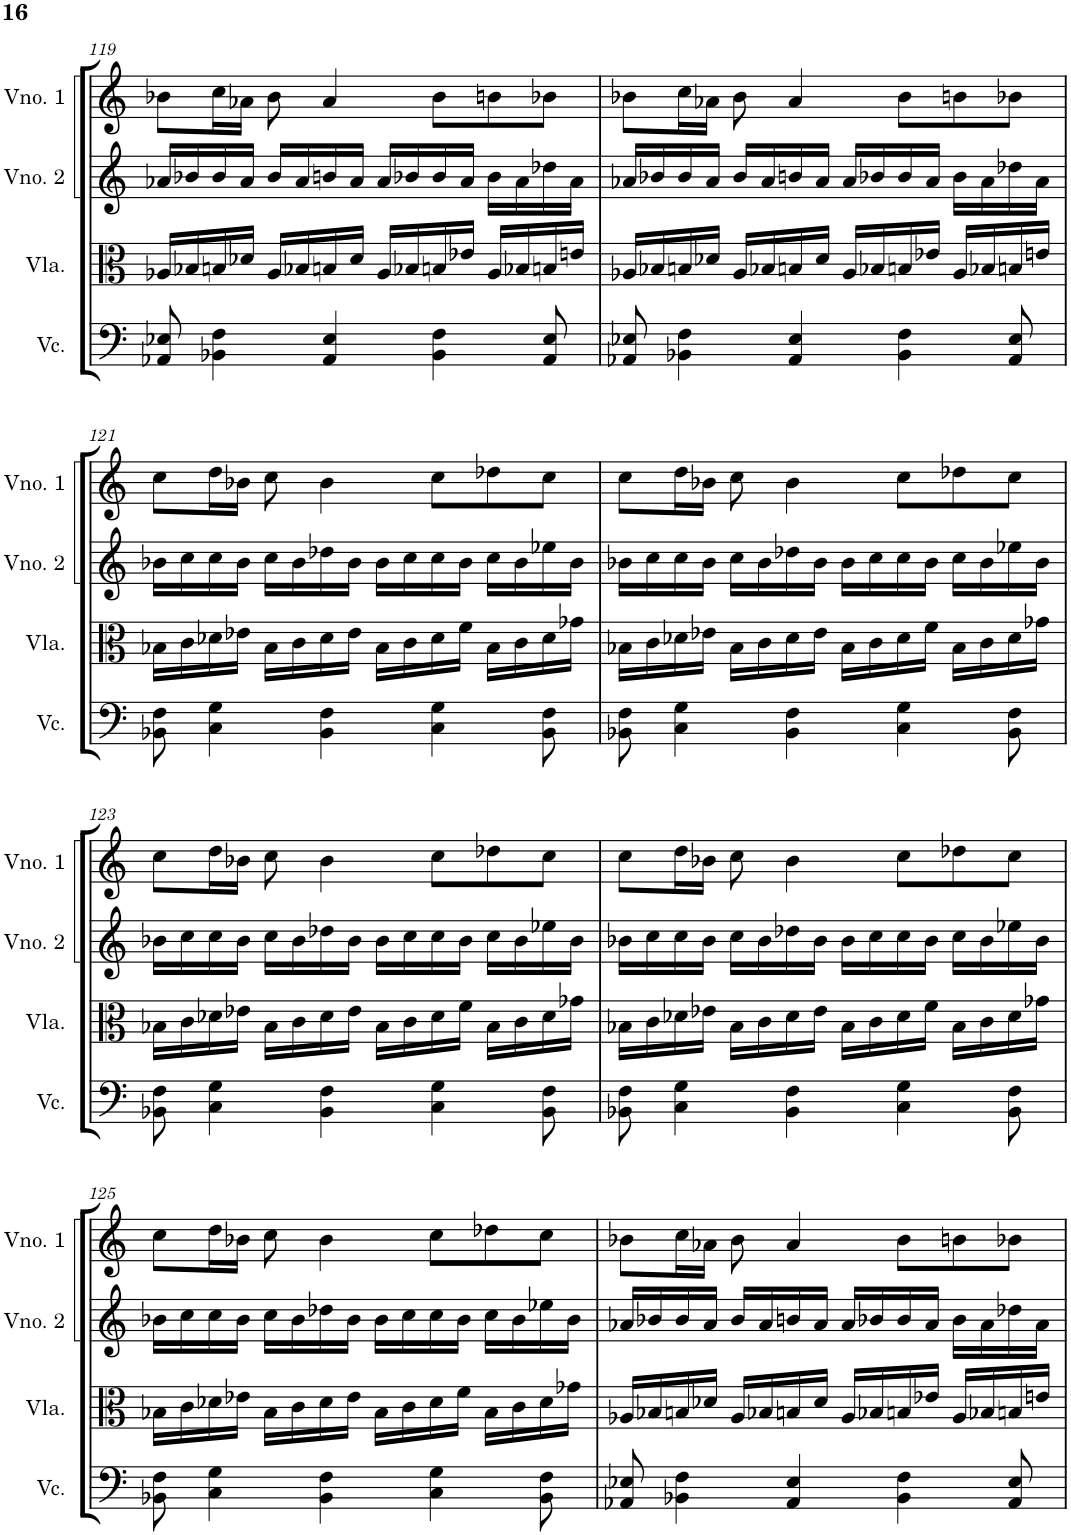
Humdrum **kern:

**kern	**kern	**kern	**kern
*part4	*part3	*part2	*part1
*staff4	*staff3	*staff2	*staff1
*I"Violoncelo	*I"Viola	*I"Violino 2	*I"Violino 1
*I'Vc.	*I'Vla.	*I'Vno. 2	*I'Vno. 1
!!LO:PB:g=z
*clefF4	*clefC3	*clefG2	*clefG2
*k[]	*k[]	*k[]	*k[]
*M4/4	*M4/4	*M4/4	*M4/4
=119	=119	=119	=119
8AA-X/ 8E-X/	16A-X/LL	16a-X/LL	8b-X\L
.	16B-X/	16b-X/	.
4BB-X\ 4F\	16Bn/	16b-/	16cc\L
.	16d-X/JJ	16a-/JJ	16a-X\JJ
.	16A-/LL	16b-/LL	8b-\
.	16B-X/	16a-/	.
4AA-/ 4E-/	16Bn/	16bn/	4a-/
.	16d-/JJ	16a-/JJ	.
.	16A-/LL	16a-/LL	.
.	16B-X/	16b-X/	.
4BB-\ 4F\	16Bn/	16b-/	8b-\L
.	16e-X/JJ	16a-/JJ	.
.	16A-/LL	16b-\LL	8bn\
.	16B-X/	16a-\	.
8AA-/ 8E-/	16Bn/	16dd-X\	8b-X\J
.	16en/JJ	16a-\JJ	.
=120	=120	=120	=120
8AA-X/ 8E-X/	16A-X/LL	16a-X/LL	8b-X\L
.	16B-X/	16b-X/	.
4BB-X\ 4F\	16Bn/	16b-/	16cc\L
.	16d-X/JJ	16a-/JJ	16a-X\JJ
.	16A-/LL	16b-/LL	8b-\
.	16B-X/	16a-/	.
4AA-/ 4E-/	16Bn/	16bn/	4a-/
.	16d-/JJ	16a-/JJ	.
.	16A-/LL	16a-/LL	.
.	16B-X/	16b-X/	.
4BB-\ 4F\	16Bn/	16b-/	8b-\L
.	16e-X/JJ	16a-/JJ	.
.	16A-/LL	16b-\LL	8bn\
.	16B-X/	16a-\	.
8AA-/ 8E-/	16Bn/	16dd-X\	8b-X\J
.	16en/JJ	16a-\JJ	.
!!LO:LB:g=z
=121	=121	=121	=121
8BB-X\ 8F\	16B-X\LL	16b-X\LL	8cc\L
.	16c\	16cc\	.
4C\ 4G\	16d-X\	16cc\	16dd\L
.	16e-X\JJ	16b-\JJ	16b-X\JJ
.	16B-\LL	16cc\LL	8cc\
.	16c\	16b-\	.
4BB-\ 4F\	16d-\	16dd-X\	4b-\
.	16e-\JJ	16b-\JJ	.
.	16B-\LL	16b-\LL	.
.	16c\	16cc\	.
4C\ 4G\	16d-\	16cc\	8cc\L
.	16f\JJ	16b-\JJ	.
.	16B-\LL	16cc\LL	8dd-X\
.	16c\	16b-\	.
8BB-\ 8F\	16d-\	16ee-X\	8cc\J
.	16g-X\JJ	16b-\JJ	.
=122	=122	=122	=122
8BB-X\ 8F\	16B-X\LL	16b-X\LL	8cc\L
.	16c\	16cc\	.
4C\ 4G\	16d-X\	16cc\	16dd\L
.	16e-X\JJ	16b-\JJ	16b-X\JJ
.	16B-\LL	16cc\LL	8cc\
.	16c\	16b-\	.
4BB-\ 4F\	16d-\	16dd-X\	4b-\
.	16e-\JJ	16b-\JJ	.
.	16B-\LL	16b-\LL	.
.	16c\	16cc\	.
4C\ 4G\	16d-\	16cc\	8cc\L
.	16f\JJ	16b-\JJ	.
.	16B-\LL	16cc\LL	8dd-X\
.	16c\	16b-\	.
8BB-\ 8F\	16d-\	16ee-X\	8cc\J
.	16g-X\JJ	16b-\JJ	.
!!LO:LB:g=z
=123	=123	=123	=123
8BB-X\ 8F\	16B-X\LL	16b-X\LL	8cc\L
.	16c\	16cc\	.
4C\ 4G\	16d-X\	16cc\	16dd\L
.	16e-X\JJ	16b-\JJ	16b-X\JJ
.	16B-\LL	16cc\LL	8cc\
.	16c\	16b-\	.
4BB-\ 4F\	16d-\	16dd-X\	4b-\
.	16e-\JJ	16b-\JJ	.
.	16B-\LL	16b-\LL	.
.	16c\	16cc\	.
4C\ 4G\	16d-\	16cc\	8cc\L
.	16f\JJ	16b-\JJ	.
.	16B-\LL	16cc\LL	8dd-X\
.	16c\	16b-\	.
8BB-\ 8F\	16d-\	16ee-X\	8cc\J
.	16g-X\JJ	16b-\JJ	.
=124	=124	=124	=124
8BB-X\ 8F\	16B-X\LL	16b-X\LL	8cc\L
.	16c\	16cc\	.
4C\ 4G\	16d-X\	16cc\	16dd\L
.	16e-X\JJ	16b-\JJ	16b-X\JJ
.	16B-\LL	16cc\LL	8cc\
.	16c\	16b-\	.
4BB-\ 4F\	16d-\	16dd-X\	4b-\
.	16e-\JJ	16b-\JJ	.
.	16B-\LL	16b-\LL	.
.	16c\	16cc\	.
4C\ 4G\	16d-\	16cc\	8cc\L
.	16f\JJ	16b-\JJ	.
.	16B-\LL	16cc\LL	8dd-X\
.	16c\	16b-\	.
8BB-\ 8F\	16d-\	16ee-X\	8cc\J
.	16g-X\JJ	16b-\JJ	.
!!LO:LB:g=z
=125	=125	=125	=125
8BB-X\ 8F\	16B-X\LL	16b-X\LL	8cc\L
.	16c\	16cc\	.
4C\ 4G\	16d-X\	16cc\	16dd\L
.	16e-X\JJ	16b-\JJ	16b-X\JJ
.	16B-\LL	16cc\LL	8cc\
.	16c\	16b-\	.
4BB-\ 4F\	16d-\	16dd-X\	4b-\
.	16e-\JJ	16b-\JJ	.
.	16B-\LL	16b-\LL	.
.	16c\	16cc\	.
4C\ 4G\	16d-\	16cc\	8cc\L
.	16f\JJ	16b-\JJ	.
.	16B-\LL	16cc\LL	8dd-X\
.	16c\	16b-\	.
8BB-\ 8F\	16d-\	16ee-X\	8cc\J
.	16g-X\JJ	16b-\JJ	.
=126	=126	=126	=126
8AA-X/ 8E-X/	16A-X/LL	16a-X/LL	8b-X\L
.	16B-X/	16b-X/	.
4BB-X\ 4F\	16Bn/	16b-/	16cc\L
.	16d-X/JJ	16a-/JJ	16a-X\JJ
.	16A-/LL	16b-/LL	8b-\
.	16B-X/	16a-/	.
4AA-/ 4E-/	16Bn/	16bn/	4a-/
.	16d-/JJ	16a-/JJ	.
.	16A-/LL	16a-/LL	.
.	16B-X/	16b-X/	.
4BB-\ 4F\	16Bn/	16b-/	8b-\L
.	16e-X/JJ	16a-/JJ	.
.	16A-/LL	16b-\LL	8bn\
.	16B-X/	16a-\	.
8AA-/ 8E-/	16Bn/	16dd-X\	8b-X\J
.	16en/JJ	16a-\JJ	.
=	=	=	=
*-	*-	*-	*-
